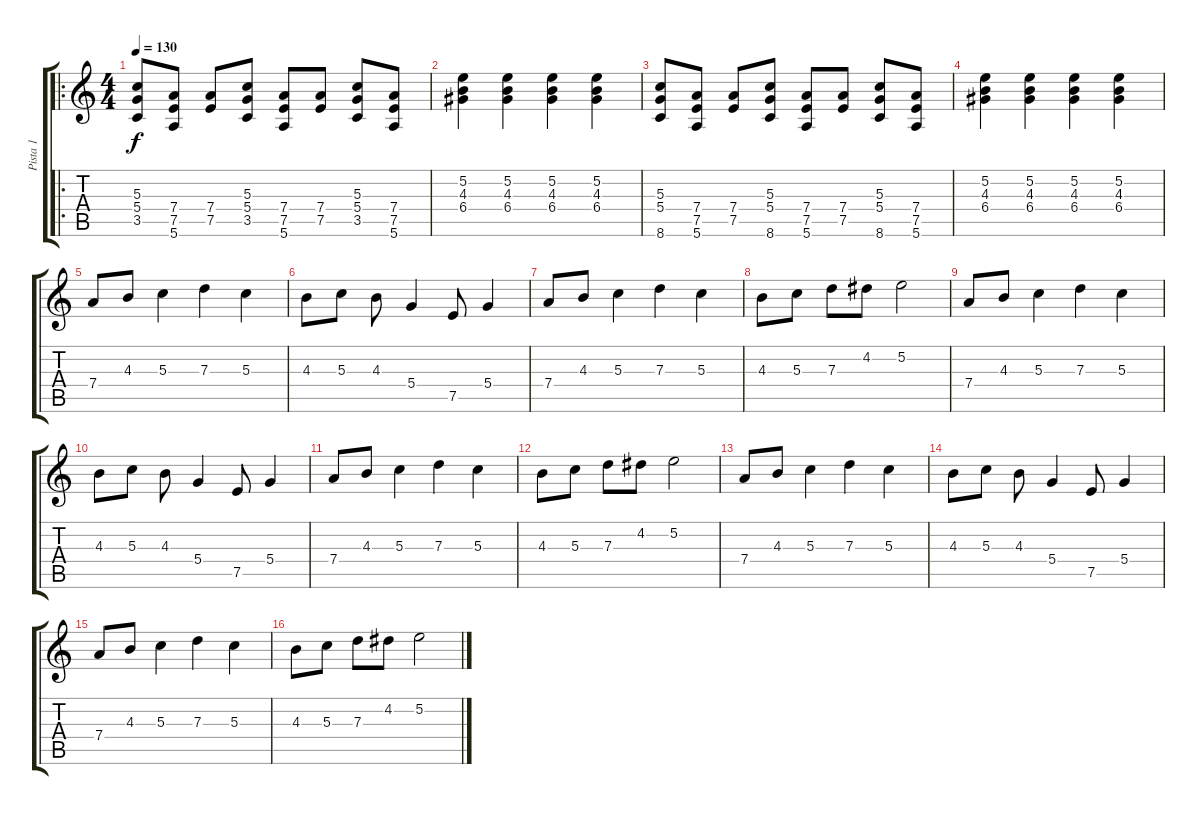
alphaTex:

\track ("Pista 1" "Pista 1") {instrument acousticguitarsteel}
\staff {score tabs}
\tuning (E4 B3 G3 D3 A2 E2) {hide}
\ro
\ts (4 4)
\tempo 130
\clef g2
\ks c
(5.3 5.4 3.5).8{dy f instrument acousticguitarsteel} (7.4 7.5 5.6).8 (7.4 7.5).8 (5.3 5.4 3.5).8 (7.4 7.5 5.6).8 (7.4 7.5).8 (5.3 5.4 3.5).8 (7.4 7.5 5.6).8 |
(5.2 4.3 6.4).4 (5.2 4.3 6.4).4 (5.2 4.3 6.4).4 (5.2 4.3 6.4).4 |
(5.3 5.4 8.6).8 (7.4 7.5 5.6).8 (7.4 7.5).8 (5.3 5.4 8.6).8 (7.4 7.5 5.6).8 (7.4 7.5).8 (5.3 5.4 8.6).8 (7.4 7.5 5.6).8 |
(5.2 4.3 6.4).4 (5.2 4.3 6.4).4 (5.2 4.3 6.4).4 (5.2 4.3 6.4).4 |
7.4.8 4.3.8 5.3.4 7.3.4 5.3.4 |
4.3.8 5.3.8 4.3.8 5.4.4 7.5.8 5.4.4 |
7.4.8 4.3.8 5.3.4 7.3.4 5.3.4 |
4.3.8 5.3.8 7.3.8 4.2.8 5.2.2 |
7.4.8 4.3.8 5.3.4 7.3.4 5.3.4 |
4.3.8 5.3.8 4.3.8 5.4.4 7.5.8 5.4.4 |
7.4.8 4.3.8 5.3.4 7.3.4 5.3.4 |
4.3.8 5.3.8 7.3.8 4.2.8 5.2.2 |
7.4.8 4.3.8 5.3.4 7.3.4 5.3.4 |
4.3.8 5.3.8 4.3.8 5.4.4 7.5.8 5.4.4 |
7.4.8 4.3.8 5.3.4 7.3.4 5.3.4 |
4.3.8 5.3.8 7.3.8 4.2.8 5.2.2
